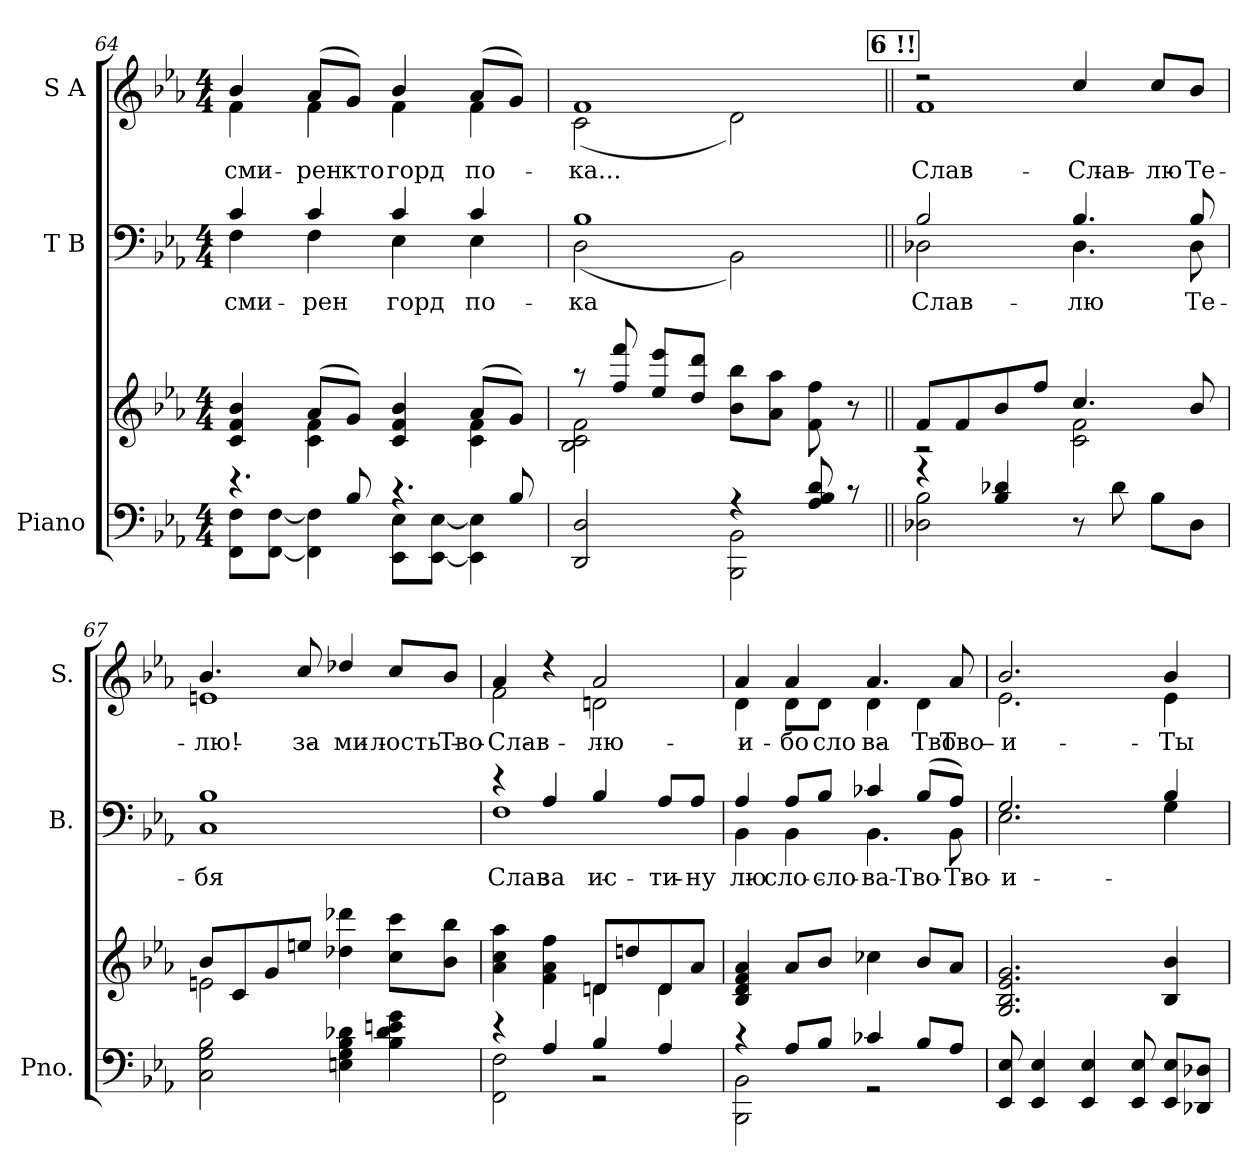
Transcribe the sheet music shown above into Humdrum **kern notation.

**kern	**kern	**kern	**text	**kern	**text
*part3	*part3	*part2	*part2	*part1	*part1
*staff4	*staff3	*staff2	*staff2	*staff1	*staff1
*I"Piano	*	*I"T B	*	*I"S A	*
*I'Pno.	*	*I'B.	*	*I'S.	*
*clefF4	*clefG2	*clefF4	*	*clefG2	*
*k[b-e-a-]	*k[b-e-a-]	*k[b-e-a-]	*	*k[b-e-a-]	*
*E-:	*E-:	*E-:	*	*E-:	*
*M4/4	*M4/4	*M4/4	*	*M4/4	*
=64	=64	=64	=64	=64	=64
*^	*^	*^	*	*	*
!	!	!	!	!	!	!LO:LY:b:color=#000000	!	!
!	!	!	!	!	!	!	!	!LO:LY:b:color=#000000
*	*	*	*	*	*	*	*^	*
4.r	8FFi\ 8FiL	4ci/ 4fi 4b-i	4ryy	4ci/	4Fi\	сми-	4b-i/	4fi\	сми-
.	[<8FFi\ [<8FiJ	.	.	.	.	.	.	.	.
!	!	!	!	!	!	!LO:LY:b:color=#000000	!	!	!
!	!	!	!	!	!	!	!	!	!LO:LY:b:color=#000000
.	4FFi\] 4Fi]	(8a-i/L	4ci\ 4fi	4ci/	4Fi\	-рен	(8a-i/L	4fi\	-рен
!	!	!	!	!	!	!	!	!	!LO:LY:b:color=#000000
8B-i/	.	8gi/J)	.	.	.	.	8gi/J)	.	кто
!	!	!	!	!	!	!LO:LY:b:color=#000000	!	!	!
!	!	!	!	!	!	!	!	!	!LO:LY:b:color=#000000
4.r	8EE-i\ 8E-iL	4ci/ 4fi 4b-i	4ryy	4ci/	4E-i\	горд	4b-i/	4fi\	горд
.	[<8EE-i\ [<8E-iJ	.	.	.	.	.	.	.	.
!	!	!	!	!	!	!LO:LY:b:color=#000000	!	!	!
!	!	!	!	!	!	!	!	!	!LO:LY:b:color=#000000
.	4EE-i\] 4E-i]	(8a-i/L	4ci\ 4fi	4ci/	4E-i\	по-	(8a-i/L	4fi\	по-
8B-i/	.	8gi/J)	.	.	.	.	8gi/J)	.	.
!!LO:LB:g=z	!!
=65	=65	=65	=65	=65	=65	=65	=65	=65	=65
!	!	!	!	!	!	!LO:LY:b:color=#000000	!	!	!
!	!	!	!	!	!	!	!	!	!LO:LY:b:color=#000000
2DDi/ 2Di	2ryy	8r	2B-i\ 2ci 2fi	1B-i	(2Di\	-ка	1fi	(2ci\	-ка...
.	.	8ffi/ 8fffi	.	.	.	.	.	.	.
.	.	8ee-i/ 8eee-iL	.	.	.	.	.	.	.
.	.	8ddi/ 8dddiJ	.	.	.	.	.	.	.
4r	2BBB-i\ 2BB-i	8b-i\ 8bb-iL	2ryy	.	2BB-i\)	.	.	2di\)	.
.	.	8a-i\ 8aa-iJ	.	.	.	.	.	.	.
8A-i/ 8B-i 8di	.	8fi\ 8ffi	.	.	.	.	.	.	.
8r	.	8r	.	.	.	.	.	.	.
!!LO:REH:place=s1:B:color=#000000:enc=box:fs=11.7594:t=6	!!
=66||	=66||	=66||	=66||	=66||	=66||	=66||	=66||	=66||	=66||
!	!	!	!	!	!	!LO:LY:b:color=#000000	!	!	!
!	!	!	!	!	!	!	!	!	!LO:LY:b:color=#000000
4r	2D-Xi\ 2B-i	8fi/L	2r	2B-i/	2D-Xi\	Слав-	2r	1fi	Слав-
.	.	8fi/	.	.	.	.	.	.	.
4B-i/ 4d-Xi	.	8b-i/	.	.	.	.	.	.	.
.	.	8ffi/J	.	.	.	.	.	.	.
!	!	!	!	!	!	!LO:LY:b:color=#000000	!	!	!
!	!	!	!	!	!	!	!	!	!LO:LY:a:color=#000000
8r	2ryy	4.cci/	2ci\ 2fi	4.B-i/	4.D-i\	-лю	4cci/	.	Слав-
8d-i\	.	.	.	.	.	.	.	.	.
!	!	!	!	!	!	!	!	!	!LO:LY:a:color=#000000
8B-i\L	.	.	.	.	.	.	8cci/L	.	-лю
!	!	!	!	!	!	!LO:LY:b:color=#000000	!	!	!
!	!	!	!	!	!	!	!	!	!LO:LY:a:color=#000000
8D-i\J	.	8b-i/	.	8B-i/	8D-i\	Те-	8b-i/J	.	Те-
*v	*v	*	*	*	*	*	*	*	*
=67	=67	=67	=67	=67	=67	=67	=67	=67
!	!	!	!	!	!LO:LY:b:color=#000000	!	!	!
!	!	!	!	!	!	!	!	!LO:LY:a:color=#000000
!	!	!	!	!	!	!	!	!LO:LY:b:color=#000000
2Ci\ 2Gi 2B-i	8b-i/L	2eni\	1B-i	1Ci	-бя	4.b-i/	1eni	-лю!
.	8ci/	.	.	.	.	.	.	.
.	8gi/	.	.	.	.	.	.	.
!	!	!	!	!	!	!	!	!LO:LY:a:color=#000000
.	8eeni/J	.	.	.	.	8cci/	.	за
!	!	!	!	!	!	!	!	!LO:LY:a:color=#000000
4Eni\ 4Gi 4B-i 4d-Xi	4dd-Xi\ 4ddd-Xi	2ryy	.	.	.	4dd-Xi/	.	ми-
!	!	!	!	!	!	!	!	!LO:LY:a:color=#000000
4B-i\ 4d-i 4eni 4gi	8cci\ 8ccciL	.	.	.	.	8cci/L	.	-лость
!	!	!	!	!	!	!	!	!LO:LY:a:color=#000000
.	8b-i\ 8bb-iJ	.	.	.	.	8b-i/J	.	Тво-
=68	=68	=68	=68	=68	=68	=68	=68	=68
*^	*	*	*	*	*	*	*	*
!	!	!	!	!	!	!LO:LY:b:color=#000000	!	!	!
!	!	!	!	!	!	!	!	!	!LO:LY:a:color=#000000
!	!	!	!	!	!	!	!	!	!LO:LY:b:color=#000000
4r	2FFi\ 2Fi	4a-i\ 4cci 4aa-i	2ryy	4r	1Fi	Слав-	4a-i/	2fi\	Слав-
!	!	!	!	!	!	!LO:LY:a:color=#000000	!	!	!
4A-i/	.	4fi\ 4a-i 4ffi	.	4A-i/	.	за	4r	.	.
!	!	!	!	!	!	!LO:LY:a:color=#000000	!	!	!
!	!	!	!	!	!	!	!	!	!LO:LY:a:color=#000000
!	!	!	!	!	!	!	!	!	!LO:LY:b:color=#000000
4B-i/	2r	8dni/L	4di\	4B-i/	.	ис-	2a-i/	2dni\	-лю
.	.	8ddni/	.	.	.	.	.	.	.
!	!	!	!	!	!	!LO:LY:a:color=#000000	!	!	!
4A-i/	.	8di/	4di\	8A-i/L	.	-ти-	.	.	.
!	!	!	!	!	!	!LO:LY:a:color=#000000	!	!	!
.	.	8a-i/J	.	8A-i/J	.	-ну	.	.	.
*	*	*v	*v	*	*	*	*	*	*
=69	=69	=69	=69	=69	=69	=69	=69	=69
!	!	!	!	!	!LO:LY:a:color=#000000	!	!	!
!	!	!	!	!	!LO:LY:b:color=#000000	!	!	!
!	!	!	!	!	!	!	!	!LO:LY:a:color=#000000
!	!	!	!	!	!	!	!	!LO:LY:b:color=#000000
4r	2BBB-i\ 2BB-i	4B-i/ 4di 4fi 4a-i	4A-i/	4BB-i\	-лю	4a-i/	4di\	и-
!	!	!	!	!	!LO:LY:a:color=#000000	!	!	!
!	!	!	!	!	!LO:LY:b:color=#000000	!	!	!
!	!	!	!	!	!	!	!	!LO:LY:a:color=#000000
!	!	!	!	!	!	!	!	!LO:LY:b:color=#000000
8A-i/L	.	8a-i/L	8A-i/L	4BB-i\	сло-	4a-i/	8di\L	-бо
!	!	!	!	!	!LO:LY:a:color=#000000	!	!	!
!	!	!	!	!	!	!	!	!LO:LY:b:color=#000000
8B-i/J	.	8b-i/J	8B-i/J	.	сло-	.	8di\J	сло-
!	!	!	!	!	!LO:LY:a:color=#000000	!	!	!
!	!	!	!	!	!LO:LY:b:color=#000000	!	!	!
!	!	!	!	!	!	!	!	!LO:LY:a:color=#000000
!	!	!	!	!	!	!	!	!LO:LY:b:color=#000000
4c-Xi/	2r	4cc-Xi\	4c-Xi/	4.BB-i\	-ва	4.a-i/	4di\	-ва
!	!	!	!	!	!LO:LY:a:color=#000000	!	!	!
!	!	!	!	!	!	!	!	!LO:LY:b:color=#000000
8B-i/L	.	8b-i/L	(8B-i/L	.	Тво-	.	4di\	Тво-
!	!	!	!	!	!LO:LY:b:color=#000000	!	!	!
!	!	!	!	!	!	!	!	!LO:LY:a:color=#000000
8A-i/J	.	8a-i/J	8A-i/J)	8BB-i\	Тво-	8a-i/	.	Тво-
*v	*v	*	*	*	*	*	*	*
!!LO:PB:g=z	!!
=70	=70	=70	=70	=70	=70	=70	=70
!	!	!	!	!LO:LY:a:color=#000000	!	!	!
!	!	!	!	!LO:LY:b:color=#000000	!	!	!
!	!	!	!	!	!	!	!LO:LY:a:color=#000000
!	!	!	!	!	!	!	!LO:LY:b:color=#000000
8EE-i/ 8E-i	2.Gi/ 2.B-i 2.e-i 2.gi	2.Gi/	2.E-i\	-и	2.b-i/	2.e-i\	-и
4EE-i/ 4E-i	.	.	.	.	.	.	.
4EE-i/ 4E-i	.	.	.	.	.	.	.
8EE-i/ 8E-i	.	.	.	.	.	.	.
!	!	!	!	!	!	!	!LO:LY:b:color=#000000
8EE-i/ 8E-iL	4B-i/ 4b-i	4B-i/	4Gi\	.	4b-i/	4e-i\	Ты
8DD-Xi/ 8D-XiJ	.	.	.	.	.	.	.
*	*	*v	*v	*	*	*	*
*	*	*	*	*v	*v	*
=	=	=	=	=	=
*-	*-	*-	*-	*-	*-
